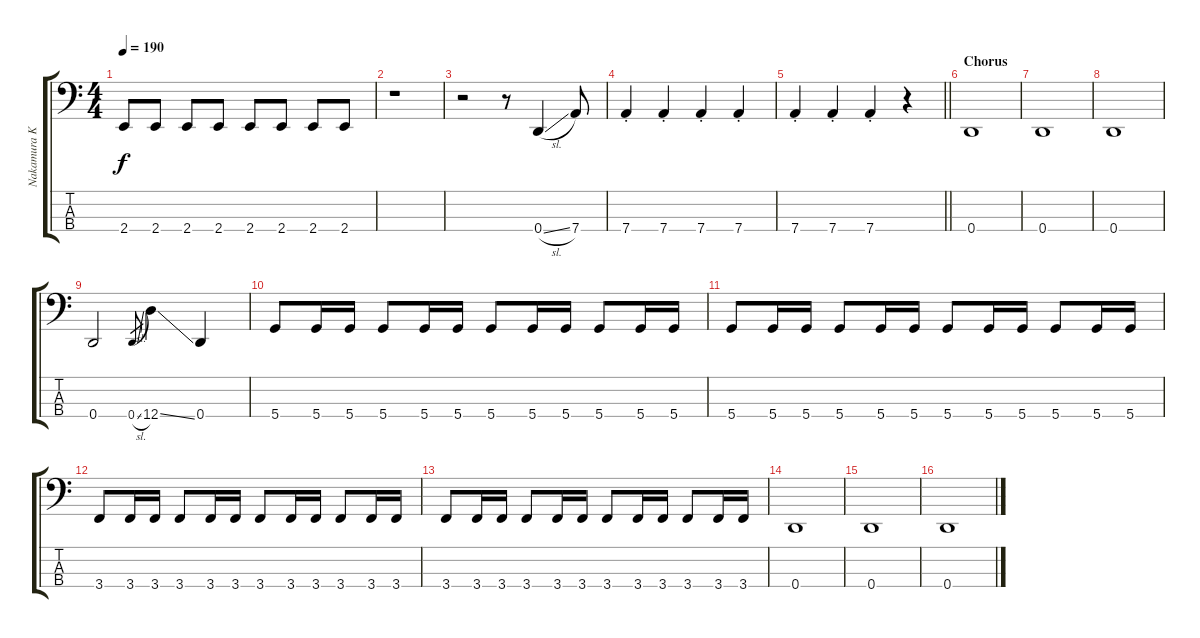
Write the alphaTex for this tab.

\track ("Nakamura Kazuhiko" "Nakamura K") {instrument electricbassfinger}
\staff {score tabs}
\tuning (G2 D2 A1 D1) {hide}
\ts (4 4)
\tempo 190
\clef f4
\ks c
2.4.8{dy f} 2.4.8 2.4.8 2.4.8 2.4.8 2.4.8 2.4.8 2.4.8 |
r.1 |
r.2 r.8 0.4{sl}.4 7.4.8 |
7.4{st}.4 7.4{st}.4 7.4{st}.4 7.4{st}.4 |
\barLineRight lightlight
7.4{st}.4 7.4{st}.4 7.4{st}.4 r.4 |
\section ("" "Chorus")
0.4.1 |
0.4.1 |
0.4.1 |
0.4.2 0.4{sl}.8{gr} 12.4{ss}.4 0.4.4 |
5.4.8 5.4.16 5.4.16 5.4.8 5.4.16 5.4.16 5.4.8 5.4.16 5.4.16 5.4.8 5.4.16 5.4.16 |
5.4.8 5.4.16 5.4.16 5.4.8 5.4.16 5.4.16 5.4.8 5.4.16 5.4.16 5.4.8 5.4.16 5.4.16 |
3.4.8 3.4.16 3.4.16 3.4.8 3.4.16 3.4.16 3.4.8 3.4.16 3.4.16 3.4.8 3.4.16 3.4.16 |
3.4.8 3.4.16 3.4.16 3.4.8 3.4.16 3.4.16 3.4.8 3.4.16 3.4.16 3.4.8 3.4.16 3.4.16 |
0.4.1 |
0.4.1 |
0.4.1
